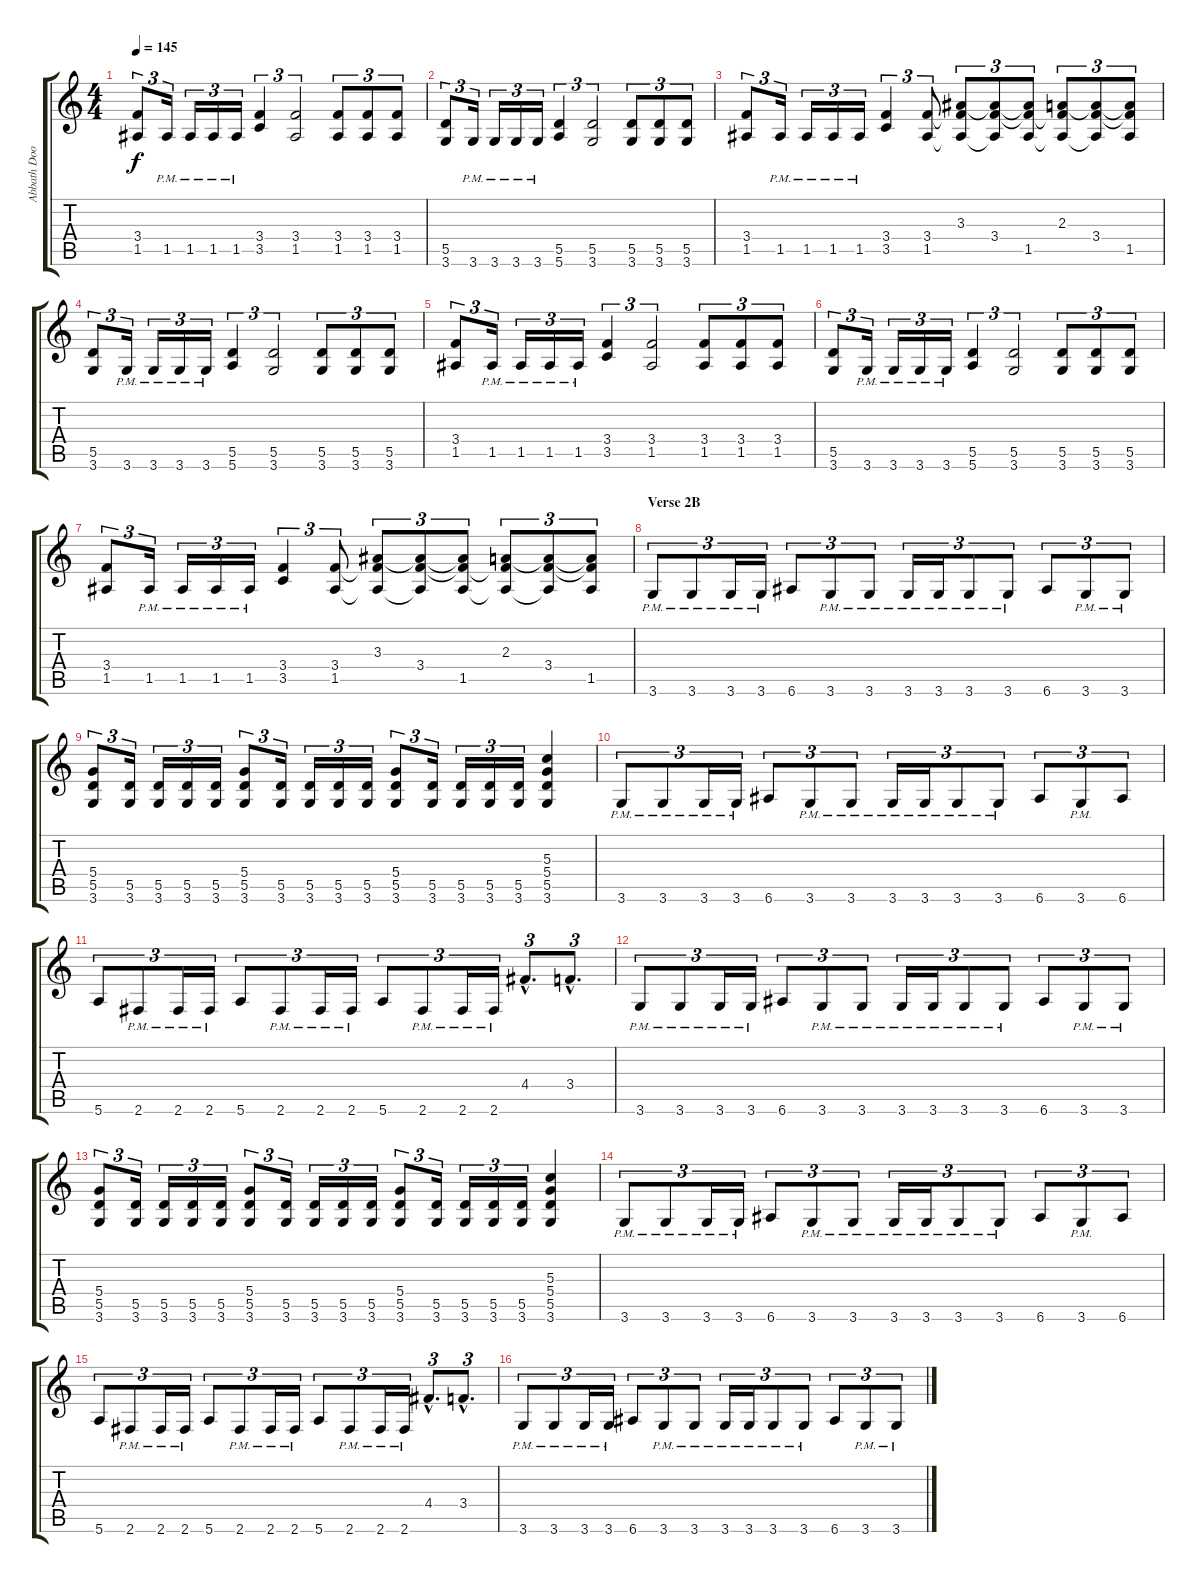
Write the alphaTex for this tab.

\track ("Abbath Doom Occulta" "Abbath Doo") {instrument distortionguitar}
\staff {score tabs}
\tuning (E4 B3 G3 D3 A2 E2) {hide}
\ts (4 4)
\tempo 145
\clef g2
\ks c
(3.4 1.5).8{tu (3 2) dy f} 1.5{pm}.16{tu (3 2)} 1.5{pm}.16{tu (3 2)} 1.5{pm}.16{tu (3 2)} 1.5{pm}.16{tu (3 2)} (3.4 3.5).4{tu (3 2)} (3.4 1.5).2{tu (3 2)} (3.4 1.5).8{tu (3 2)} (3.4 1.5).8{tu (3 2)} (3.4 1.5).8{tu (3 2)} |
(5.5 3.6).8{tu (3 2)} 3.6{pm}.16{tu (3 2)} 3.6{pm}.16{tu (3 2)} 3.6{pm}.16{tu (3 2)} 3.6{pm}.16{tu (3 2)} (5.5 5.6).4{tu (3 2)} (5.5 3.6).2{tu (3 2)} (5.5 3.6).8{tu (3 2)} (5.5 3.6).8{tu (3 2)} (5.5 3.6).8{tu (3 2)} |
(3.4 1.5).8{tu (3 2)} 1.5{pm}.16{tu (3 2)} 1.5{pm}.16{tu (3 2)} 1.5{pm}.16{tu (3 2)} 1.5{pm}.16{tu (3 2)} (3.4 3.5).4{tu (3 2)} (3.4 1.5).8{tu (3 2)} (3.3 3.4{t} 1.5{t}).8{tu (3 2)} (3.3{t} 3.4 1.5{t}).8{tu (3 2)} (3.3{t} 3.4{t} 1.5).8{tu (3 2)} (2.3 3.4{t} 1.5{t}).8{tu (3 2)} (2.3{t} 3.4 1.5{t}).8{tu (3 2)} (2.3{t} 3.4{t} 1.5).8{tu (3 2)} |
(5.5 3.6).8{tu (3 2)} 3.6{pm}.16{tu (3 2)} 3.6{pm}.16{tu (3 2)} 3.6{pm}.16{tu (3 2)} 3.6{pm}.16{tu (3 2)} (5.5 5.6).4{tu (3 2)} (5.5 3.6).2{tu (3 2)} (5.5 3.6).8{tu (3 2)} (5.5 3.6).8{tu (3 2)} (5.5 3.6).8{tu (3 2)} |
(3.4 1.5).8{tu (3 2)} 1.5{pm}.16{tu (3 2)} 1.5{pm}.16{tu (3 2)} 1.5{pm}.16{tu (3 2)} 1.5{pm}.16{tu (3 2)} (3.4 3.5).4{tu (3 2)} (3.4 1.5).2{tu (3 2)} (3.4 1.5).8{tu (3 2)} (3.4 1.5).8{tu (3 2)} (3.4 1.5).8{tu (3 2)} |
(5.5 3.6).8{tu (3 2)} 3.6{pm}.16{tu (3 2)} 3.6{pm}.16{tu (3 2)} 3.6{pm}.16{tu (3 2)} 3.6{pm}.16{tu (3 2)} (5.5 5.6).4{tu (3 2)} (5.5 3.6).2{tu (3 2)} (5.5 3.6).8{tu (3 2)} (5.5 3.6).8{tu (3 2)} (5.5 3.6).8{tu (3 2)} |
(3.4 1.5).8{tu (3 2)} 1.5{pm}.16{tu (3 2)} 1.5{pm}.16{tu (3 2)} 1.5{pm}.16{tu (3 2)} 1.5{pm}.16{tu (3 2)} (3.4 3.5).4{tu (3 2)} (3.4 1.5).8{tu (3 2)} (3.3 3.4{t} 1.5{t}).8{tu (3 2)} (3.3{t} 3.4 1.5{t}).8{tu (3 2)} (3.3{t} 3.4{t} 1.5).8{tu (3 2)} (2.3 3.4{t} 1.5{t}).8{tu (3 2)} (2.3{t} 3.4 1.5{t}).8{tu (3 2)} (2.3{t} 3.4{t} 1.5).8{tu (3 2)} |
\section ("" "Verse 2B")
3.6{pm}.8{tu (3 2)} 3.6{pm}.8{tu (3 2)} 3.6{pm}.16{tu (3 2)} 3.6{pm}.16{tu (3 2)} 6.6.8{tu (3 2)} 3.6{pm}.8{tu (3 2)} 3.6{pm}.8{tu (3 2)} 3.6{pm}.16{tu (3 2)} 3.6{pm}.16{tu (3 2)} 3.6{pm}.8{tu (3 2)} 3.6{pm}.8{tu (3 2)} 6.6.8{tu (3 2)} 3.6{pm}.8{tu (3 2)} 3.6{pm}.8{tu (3 2)} |
(5.4 5.5 3.6).8{tu (3 2)} (5.5 3.6).16{tu (3 2)} (5.5 3.6).16{tu (3 2)} (5.5 3.6).16{tu (3 2)} (5.5 3.6).16{tu (3 2)} (5.4 5.5 3.6).8{tu (3 2)} (5.5 3.6).16{tu (3 2)} (5.5 3.6).16{tu (3 2)} (5.5 3.6).16{tu (3 2)} (5.5 3.6).16{tu (3 2)} (5.4 5.5 3.6).8{tu (3 2)} (5.5 3.6).16{tu (3 2)} (5.5 3.6).16{tu (3 2)} (5.5 3.6).16{tu (3 2)} (5.5 3.6).16{tu (3 2)} (5.3 5.4 5.5 3.6).4 |
3.6{pm}.8{tu (3 2)} 3.6{pm}.8{tu (3 2)} 3.6{pm}.16{tu (3 2)} 3.6{pm}.16{tu (3 2)} 6.6.8{tu (3 2)} 3.6{pm}.8{tu (3 2)} 3.6{pm}.8{tu (3 2)} 3.6{pm}.16{tu (3 2)} 3.6{pm}.16{tu (3 2)} 3.6{pm}.8{tu (3 2)} 3.6{pm}.8{tu (3 2)} 6.6.8{tu (3 2)} 3.6{pm}.8{tu (3 2)} 6.6.8{tu (3 2)} |
5.6.8{tu (3 2)} 2.6{pm}.8{tu (3 2)} 2.6{pm}.16{tu (3 2)} 2.6{pm}.16{tu (3 2)} 5.6.8{tu (3 2)} 2.6{pm}.8{tu (3 2)} 2.6{pm}.16{tu (3 2)} 2.6{pm}.16{tu (3 2)} 5.6.8{tu (3 2)} 2.6{pm}.8{tu (3 2)} 2.6{pm}.16{tu (3 2)} 2.6{pm}.16{tu (3 2)} 4.4{hac}.8{d tu (3 2)} 3.4{hac}.8{d tu (3 2)} |
3.6{pm}.8{tu (3 2)} 3.6{pm}.8{tu (3 2)} 3.6{pm}.16{tu (3 2)} 3.6{pm}.16{tu (3 2)} 6.6.8{tu (3 2)} 3.6{pm}.8{tu (3 2)} 3.6{pm}.8{tu (3 2)} 3.6{pm}.16{tu (3 2)} 3.6{pm}.16{tu (3 2)} 3.6{pm}.8{tu (3 2)} 3.6{pm}.8{tu (3 2)} 6.6.8{tu (3 2)} 3.6{pm}.8{tu (3 2)} 3.6{pm}.8{tu (3 2)} |
(5.4 5.5 3.6).8{tu (3 2)} (5.5 3.6).16{tu (3 2)} (5.5 3.6).16{tu (3 2)} (5.5 3.6).16{tu (3 2)} (5.5 3.6).16{tu (3 2)} (5.4 5.5 3.6).8{tu (3 2)} (5.5 3.6).16{tu (3 2)} (5.5 3.6).16{tu (3 2)} (5.5 3.6).16{tu (3 2)} (5.5 3.6).16{tu (3 2)} (5.4 5.5 3.6).8{tu (3 2)} (5.5 3.6).16{tu (3 2)} (5.5 3.6).16{tu (3 2)} (5.5 3.6).16{tu (3 2)} (5.5 3.6).16{tu (3 2)} (5.3 5.4 5.5 3.6).4 |
3.6{pm}.8{tu (3 2)} 3.6{pm}.8{tu (3 2)} 3.6{pm}.16{tu (3 2)} 3.6{pm}.16{tu (3 2)} 6.6.8{tu (3 2)} 3.6{pm}.8{tu (3 2)} 3.6{pm}.8{tu (3 2)} 3.6{pm}.16{tu (3 2)} 3.6{pm}.16{tu (3 2)} 3.6{pm}.8{tu (3 2)} 3.6{pm}.8{tu (3 2)} 6.6.8{tu (3 2)} 3.6{pm}.8{tu (3 2)} 6.6.8{tu (3 2)} |
5.6.8{tu (3 2)} 2.6{pm}.8{tu (3 2)} 2.6{pm}.16{tu (3 2)} 2.6{pm}.16{tu (3 2)} 5.6.8{tu (3 2)} 2.6{pm}.8{tu (3 2)} 2.6{pm}.16{tu (3 2)} 2.6{pm}.16{tu (3 2)} 5.6.8{tu (3 2)} 2.6{pm}.8{tu (3 2)} 2.6{pm}.16{tu (3 2)} 2.6{pm}.16{tu (3 2)} 4.4{hac}.8{d tu (3 2)} 3.4{hac}.8{d tu (3 2)} |
3.6{pm}.8{tu (3 2)} 3.6{pm}.8{tu (3 2)} 3.6{pm}.16{tu (3 2)} 3.6{pm}.16{tu (3 2)} 6.6.8{tu (3 2)} 3.6{pm}.8{tu (3 2)} 3.6{pm}.8{tu (3 2)} 3.6{pm}.16{tu (3 2)} 3.6{pm}.16{tu (3 2)} 3.6{pm}.8{tu (3 2)} 3.6{pm}.8{tu (3 2)} 6.6.8{tu (3 2)} 3.6{pm}.8{tu (3 2)} 3.6{pm}.8{tu (3 2)}
